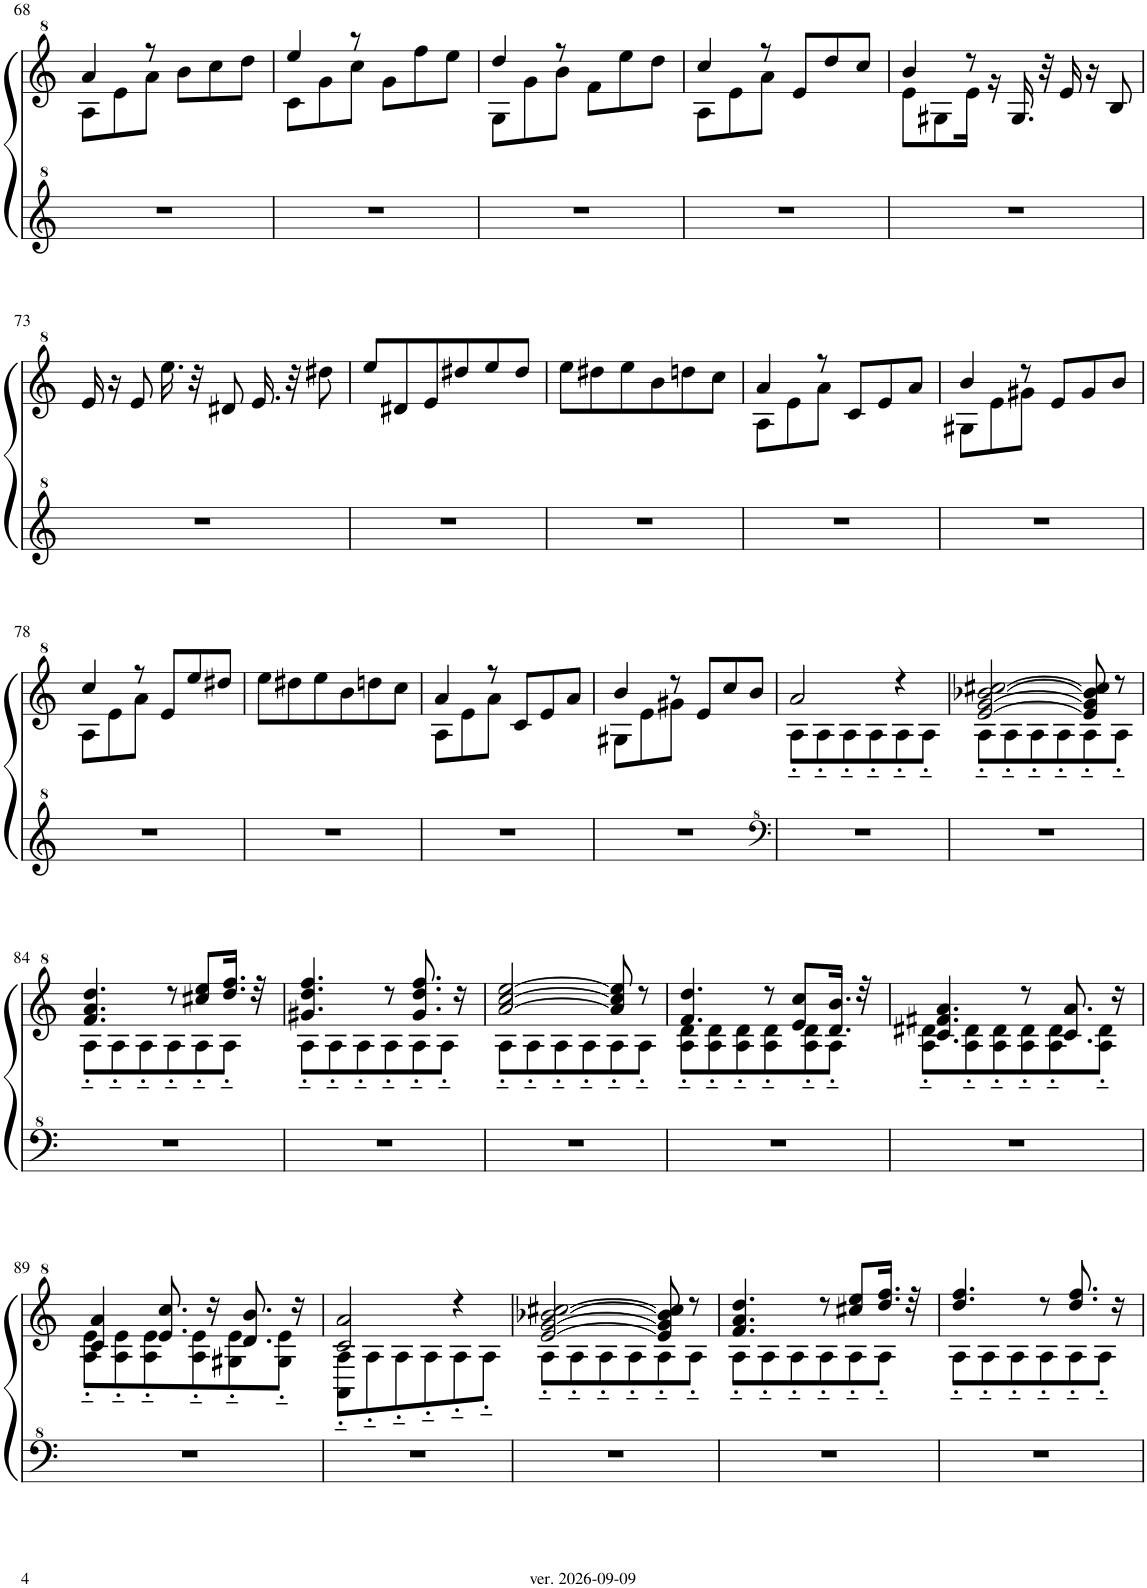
**kern
*part1
*staff1
*I"パンフルート
!!LO:PB:g=z
*clefG^2
*k[]
*M3/4
=68
*^
4aa/	8a\L
.	8ee\
8r	8aa\J
8bb\L	4.ryy
8ccc\	.
8ddd\J	.
=69	=69
4eee/	8cc\L
.	8gg\
8r	8ccc\J
8gg\L	4.ryy
8fff\	.
8eee\J	.
=70	=70
4ddd/	8g\L
.	8gg\
8r	8bb\J
8ff\L	4.ryy
8eee\	.
8ddd\J	.
=71	=71
4ccc/	8a\L
.	8ee\
8r	8aa\J
8ee/L	4.ryy
8ddd/	.
8ccc/J	.
=72	=72
4bb/	8ee\L
.	8g#X\
8r	16ee\Jk
.	16r
16.g#/	4.ryy
32r	.
16ee/	.
16r	.
8b/	.
*v	*v
!!LO:LB:g=z
=73
16ee/
16r
8ee/
16.eee\
32r
8dd#X/
16.ee/
32r
8ddd#X\
=74
8eee/L
8dd#X/
8ee/
8ddd#X/
8eee/
8ddd#/J
=75
8eee\L
8ddd#X\
8eee\
8bb\
8dddn\
8ccc\J
=76
*^
4aa/	8a\L
.	8ee\
8r	8aa\J
8cc/L	4.ryy
8ee/	.
8aa/J	.
=77	=77
4bb/	8g#X\L
.	8ee\
8r	8gg#X\J
8ee/L	4.ryy
8gg#/	.
8bb/J	.
!!LO:LB:g=z	!!
=78	=78
4ccc/	8a\L
.	8ee\
8r	8aa\J
8ee/L	4.ryy
8eee/	.
8ddd#X/J	.
*v	*v
=79
8eee\L
8ddd#X\
8eee\
8bb\
8dddn\
8ccc\J
=80
*^
4aa/	8a\L
.	8ee\
8r	8aa\J
8cc/L	4.ryy
8ee/	.
8aa/J	.
=81	=81
4bb/	8g#X\L
.	8ee\
8r	8gg#X\J
8ee/L	4.ryy
8ccc/	.
8bb/J	.
=82	=82
2aa/	8a'~\L
.	8a'~\
.	8a'~\
.	8a'~\
4r	8a'~\
.	8a'~\J
=83	=83
[2ee/ [2gg/ [2bb-X/ [2ccc#X/	8a'~\L
.	8a'~\
.	8a'~\
.	8a'~\
8ee/] 8gg/] 8bb-/] 8ccc#/]	8a'~\
8r	8a'~\J
!!LO:LB:g=z	!!
=84	=84
4.ff/ 4.aa/ 4.ddd/	8a'~\L
.	8a'~\
.	8a'~\
8r	8a'~\
8ccc#X/ 8eee/L	8a'~\
16.ddd/ 16.fff/Jk	8a'~\J
32r	.
=85	=85
4.gg#X/ 4.ddd/ 4.fff/	8a'~\L
.	8a'~\
.	8a'~\
8r	8a'~\
8.gg#/ 8.ddd/ 8.fff/	8a'~\
.	8a'~\J
16r	.
=86	=86
[2aa/ [2ccc/ [2eee/	8a'~\L
.	8a'~\
.	8a'~\
.	8a'~\
8aa/] 8ccc/] 8eee/]	8a'~\
8r	8a'~\J
=87	=87
4.ff/ 4.ddd/	8a\'~ 8dd\'~L
.	8a\'~ 8dd\'~
.	8a\'~ 8dd\'~
8r	8a\'~ 8dd\'~
8ee/ 8ccc/L	8a\'~ 8dd\'~
16.dd/ 16.bb/Jk	8a'~\J
32r	.
=88	=88
4.cc/ 4.ff#X/ 4.aa/	8a\'~ 8dd#X\'~L
.	8a\'~ 8dd#\'~
.	8a\'~ 8dd#\'~
8r	8a\'~ 8dd#\'~
8.cc/ 8.aa/	8a\'~ 8dd#\'~
.	8a\'~ 8dd#\'~J
16r	.
!!LO:LB:g=z	!!
=89	=89
4cc/ 4aa/	8a\'~ 8ee\'~L
.	8a\'~ 8ee\'~
8.ee/ 8.ccc/	8a\'~ 8ee\'~
.	8a\'~ 8ee\'~
16r	.
8.dd/ 8.bb/	8g#X\'~ 8ee\'~
.	8g#\'~ 8ee\'~J
16r	.
=90	=90
2cc/ 2aa/	8A\'~ 8a\'~L
.	8a'~\
.	8a'~\
.	8a'~\
4r	8a'~\
.	8a'~\J
=91	=91
[2ee/ [2gg/ [2bb-X/ [2ccc#X/	8a'~\L
.	8a'~\
.	8a'~\
.	8a'~\
8ee/] 8gg/] 8bb-/] 8ccc#/]	8a'~\
8r	8a'~\J
=92	=92
4.ff/ 4.aa/ 4.ddd/	8a'~\L
.	8a'~\
.	8a'~\
8r	8a'~\
8ccc#X/ 8eee/L	8a'~\
16.ddd/ 16.fff/Jk	8a'~\J
32r	.
=93	=93
4.ddd/ 4.fff/	8a'~\L
.	8a'~\
.	8a'~\
8r	8a'~\
8.ddd/ 8.fff/	8a'~\
.	8a'~\J
16r	.
*v	*v
=
*-
